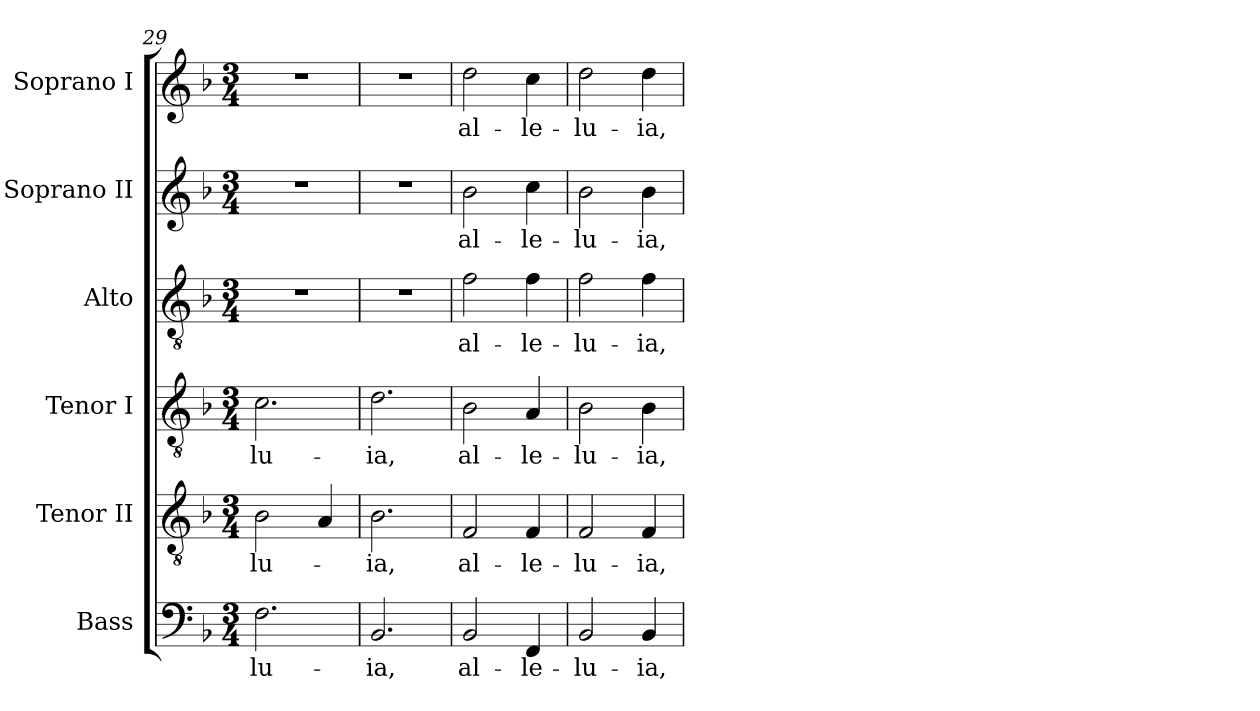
**kern	**text	**kern	**text	**kern	**text	**kern	**text	**kern	**text	**kern	**text
*part6	*part6	*part5	*part5	*part4	*part4	*part3	*part3	*part2	*part2	*part1	*part1
*staff6	*staff6	*staff5	*staff5	*staff4	*staff4	*staff3	*staff3	*staff2	*staff2	*staff1	*staff1
*I"Bass	*	*I"Tenor II	*	*I"Tenor I	*	*I"Alto	*	*I"Soprano II	*	*I"Soprano I	*
*I'B.	*	*I'T. II	*	*I'T.	*	*I'A.	*	*	*	*	*
*clefF4	*	*clefGv2	*	*clefGv2	*	*clefGv2	*	*clefG2	*	*clefG2	*
*	*	*ITrd7c12	*	*ITrd7c12	*	*	*	*	*	*	*
*k[b-]	*	*k[b-]	*	*k[b-]	*	*k[b-]	*	*k[b-]	*	*k[b-]	*
*F:	*	*F:	*	*F:	*	*F:	*	*F:	*	*F:	*
*M3/4	*	*M3/4	*	*M3/4	*	*M3/4	*	*M3/4	*	*M3/4	*
=29	=29	=29	=29	=29	=29	=29	=29	=29	=29	=29	=29
!	!LO:LY:b:color=#000000	!	!	!	!	!	!	!	!	!	!
!	!	!	!LO:LY:b:color=#000000	!	!	!	!	!	!	!	!
!	!	!	!	!	!LO:LY:b:color=#000000	!LO:N:vis=1	!	!LO:N:vis=1	!	!LO:N:vis=1	!
2.Fi\	-lu-	2BB-i\	-lu-	2.Ci\	-lu-	2.r	.	2.r	.	2.r	.
.	.	4AAi/	.	.	.	.	.	.	.	.	.
=30	=30	=30	=30	=30	=30	=30	=30	=30	=30	=30	=30
!	!LO:LY:b:color=#000000	!	!	!	!	!	!	!	!	!	!
!	!	!	!LO:LY:b:color=#000000	!	!	!	!	!	!	!	!
!	!	!	!	!	!LO:LY:b:color=#000000	!LO:N:vis=1	!	!LO:N:vis=1	!	!LO:N:vis=1	!
2.BB-i/	-ia,	2.BB-i\	-ia,	2.Di\	-ia,	2.r	.	2.r	.	2.r	.
!!LO:PB:g=z
=31	=31	=31	=31	=31	=31	=31	=31	=31	=31	=31	=31
!	!LO:LY:b:color=#000000	!	!	!	!	!	!	!	!	!	!
!	!	!	!LO:LY:b:color=#000000	!	!	!	!	!	!	!	!
!	!	!	!	!	!LO:LY:b:color=#000000	!	!	!	!	!	!
!	!	!	!	!	!	!	!LO:LY:b:color=#000000	!	!	!	!
!	!	!	!	!	!	!	!	!	!LO:LY:b:color=#000000	!	!
!	!	!	!	!	!	!	!	!	!	!	!LO:LY:b:color=#000000
2BB-i/	al-	2FFi/	al-	2BB-i\	al-	2fi\	al-	2b-i\	al-	2ddi\	al-
!	!LO:LY:b:color=#000000	!	!	!	!	!	!	!	!	!	!
!	!	!	!LO:LY:b:color=#000000	!	!	!	!	!	!	!	!
!	!	!	!	!	!LO:LY:b:color=#000000	!	!	!	!	!	!
!	!	!	!	!	!	!	!LO:LY:b:color=#000000	!	!	!	!
!	!	!	!	!	!	!	!	!	!LO:LY:b:color=#000000	!	!
!	!	!	!	!	!	!	!	!	!	!	!LO:LY:b:color=#000000
4FFi/	-le-	4FFi/	-le-	4AAi/	-le-	4fi\	-le-	4cci\	-le-	4cci\	-le-
=32	=32	=32	=32	=32	=32	=32	=32	=32	=32	=32	=32
!	!LO:LY:b:color=#000000	!	!	!	!	!	!	!	!	!	!
!	!	!	!LO:LY:b:color=#000000	!	!	!	!	!	!	!	!
!	!	!	!	!	!LO:LY:b:color=#000000	!	!	!	!	!	!
!	!	!	!	!	!	!	!LO:LY:b:color=#000000	!	!	!	!
!	!	!	!	!	!	!	!	!	!LO:LY:b:color=#000000	!	!
!	!	!	!	!	!	!	!	!	!	!	!LO:LY:b:color=#000000
2BB-i/	-lu-	2FFi/	-lu-	2BB-i\	-lu-	2fi\	-lu-	2b-i\	-lu-	2ddi\	-lu-
!	!LO:LY:b:color=#000000	!	!	!	!	!	!	!	!	!	!
!	!	!	!LO:LY:b:color=#000000	!	!	!	!	!	!	!	!
!	!	!	!	!	!LO:LY:b:color=#000000	!	!	!	!	!	!
!	!	!	!	!	!	!	!LO:LY:b:color=#000000	!	!	!	!
!	!	!	!	!	!	!	!	!	!LO:LY:b:color=#000000	!	!
!	!	!	!	!	!	!	!	!	!	!	!LO:LY:b:color=#000000
4BB-i/	-ia,	4FFi/	-ia,	4BB-i\	-ia,	4fi\	-ia,	4b-i\	-ia,	4ddi\	-ia,
=	=	=	=	=	=	=	=	=	=	=	=
*-	*-	*-	*-	*-	*-	*-	*-	*-	*-	*-	*-
